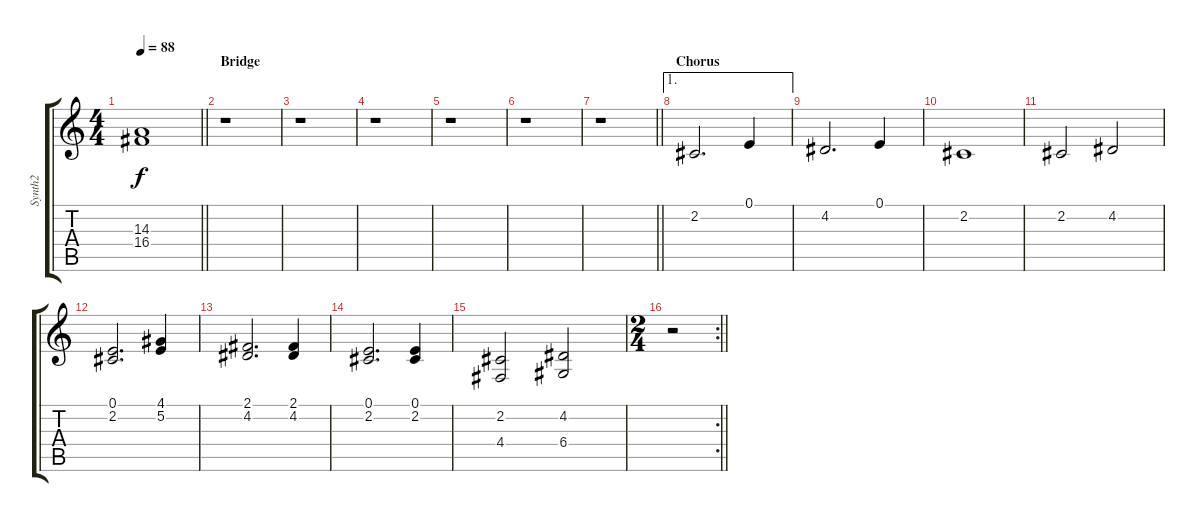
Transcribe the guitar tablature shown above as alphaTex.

\track ("Synth2" "Synth2") {instrument choiraahs}
\staff {score tabs}
\tuning (E4 B3 G3 D3 A2 E2) {hide}
\ts (4 4)
\tempo 88
\clef g2
\barLineRight lightlight
\ks c
(14.3 16.4).1{dy f} |
\section ("" "Bridge")
r.1 |
r.1 |
r.1 |
r.1 |
r.1 |
\barLineRight lightlight
r.1 |
\ae 1
\section ("" "Chorus")
2.2.2{d volume 13} 0.1.4 |
4.2.2{d} 0.1.4 |
2.2.1 |
2.2.2 4.2.2 |
(0.1 2.2).2{d} (4.1 5.2).4 |
(2.1 4.2).2{d} (2.1 4.2).4 |
(0.1 2.2).2{d} (0.1 2.2).4 |
(2.2 4.4).2 (4.2 6.4).2 |
\rc 2
\ts (2 4)
\barLineRight lightlight
r.2
